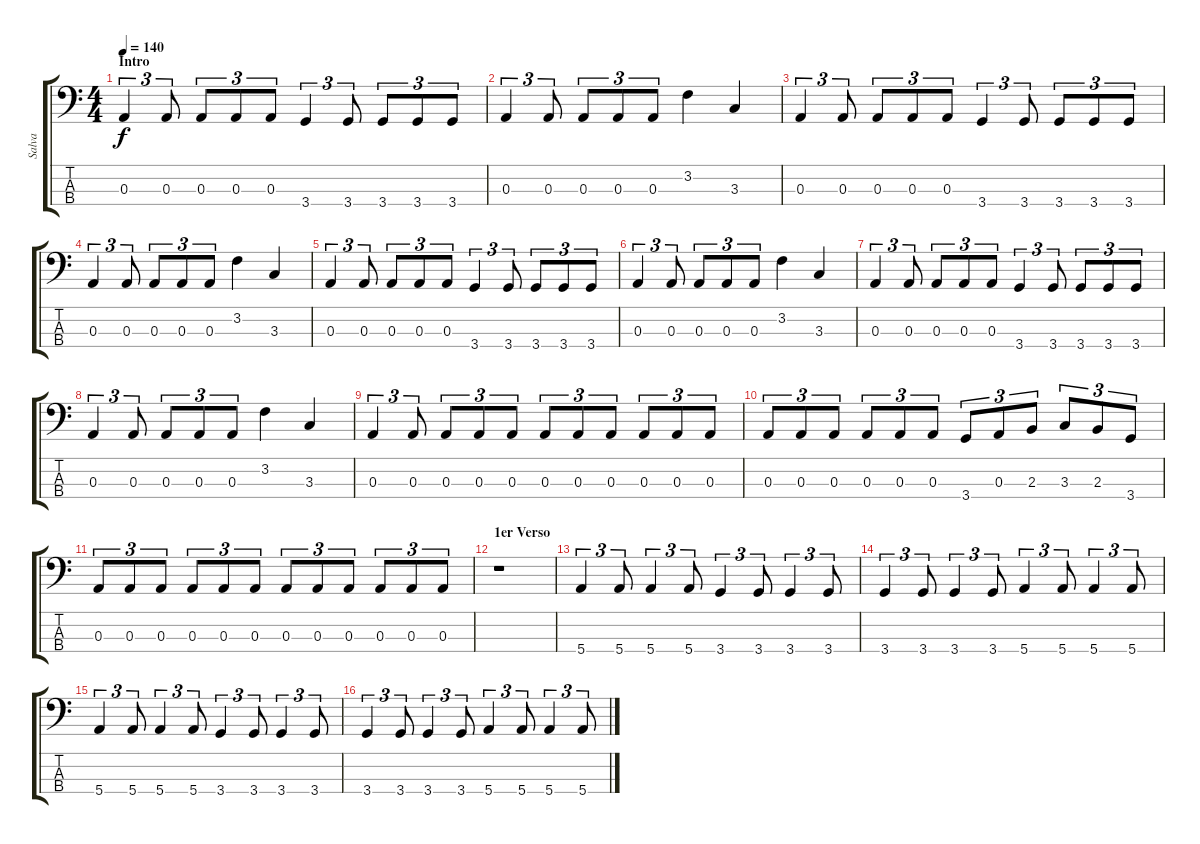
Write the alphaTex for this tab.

\track ("Salva" "Salva") {instrument electricbassfinger}
\staff {score tabs}
\tuning (G2 D2 A1 E1) {hide}
\ts (4 4)
\section ("" "Intro")
\tempo 140
\clef f4
\ks c
0.3.4{tu (3 2) dy f instrument electricbassfinger} 0.3.8{tu (3 2)} 0.3.8{tu (3 2)} 0.3.8{tu (3 2)} 0.3.8{tu (3 2)} 3.4.4{tu (3 2)} 3.4.8{tu (3 2)} 3.4.8{tu (3 2)} 3.4.8{tu (3 2)} 3.4.8{tu (3 2)} |
0.3.4{tu (3 2)} 0.3.8{tu (3 2)} 0.3.8{tu (3 2)} 0.3.8{tu (3 2)} 0.3.8{tu (3 2)} 3.2.4 3.3.4 |
0.3.4{tu (3 2)} 0.3.8{tu (3 2)} 0.3.8{tu (3 2)} 0.3.8{tu (3 2)} 0.3.8{tu (3 2)} 3.4.4{tu (3 2)} 3.4.8{tu (3 2)} 3.4.8{tu (3 2)} 3.4.8{tu (3 2)} 3.4.8{tu (3 2)} |
0.3.4{tu (3 2)} 0.3.8{tu (3 2)} 0.3.8{tu (3 2)} 0.3.8{tu (3 2)} 0.3.8{tu (3 2)} 3.2.4 3.3.4 |
0.3.4{tu (3 2)} 0.3.8{tu (3 2)} 0.3.8{tu (3 2)} 0.3.8{tu (3 2)} 0.3.8{tu (3 2)} 3.4.4{tu (3 2)} 3.4.8{tu (3 2)} 3.4.8{tu (3 2)} 3.4.8{tu (3 2)} 3.4.8{tu (3 2)} |
0.3.4{tu (3 2)} 0.3.8{tu (3 2)} 0.3.8{tu (3 2)} 0.3.8{tu (3 2)} 0.3.8{tu (3 2)} 3.2.4 3.3.4 |
0.3.4{tu (3 2)} 0.3.8{tu (3 2)} 0.3.8{tu (3 2)} 0.3.8{tu (3 2)} 0.3.8{tu (3 2)} 3.4.4{tu (3 2)} 3.4.8{tu (3 2)} 3.4.8{tu (3 2)} 3.4.8{tu (3 2)} 3.4.8{tu (3 2)} |
0.3.4{tu (3 2)} 0.3.8{tu (3 2)} 0.3.8{tu (3 2)} 0.3.8{tu (3 2)} 0.3.8{tu (3 2)} 3.2.4 3.3.4 |
0.3.4{tu (3 2)} 0.3.8{tu (3 2)} 0.3.8{tu (3 2)} 0.3.8{tu (3 2)} 0.3.8{tu (3 2)} 0.3.8{tu (3 2)} 0.3.8{tu (3 2)} 0.3.8{tu (3 2)} 0.3.8{tu (3 2)} 0.3.8{tu (3 2)} 0.3.8{tu (3 2)} |
0.3.8{tu (3 2)} 0.3.8{tu (3 2)} 0.3.8{tu (3 2)} 0.3.8{tu (3 2)} 0.3.8{tu (3 2)} 0.3.8{tu (3 2)} 3.4.8{tu (3 2)} 0.3.8{tu (3 2)} 2.3.8{tu (3 2)} 3.3.8{tu (3 2)} 2.3.8{tu (3 2)} 3.4.8{tu (3 2)} |
0.3.8{tu (3 2)} 0.3.8{tu (3 2)} 0.3.8{tu (3 2)} 0.3.8{tu (3 2)} 0.3.8{tu (3 2)} 0.3.8{tu (3 2)} 0.3.8{tu (3 2)} 0.3.8{tu (3 2)} 0.3.8{tu (3 2)} 0.3.8{tu (3 2)} 0.3.8{tu (3 2)} 0.3.8{tu (3 2)} |
\section ("" "1er Verso")
r.1 |
5.4.4{tu (3 2)} 5.4.8{tu (3 2)} 5.4.4{tu (3 2)} 5.4.8{tu (3 2)} 3.4.4{tu (3 2)} 3.4.8{tu (3 2)} 3.4.4{tu (3 2)} 3.4.8{tu (3 2)} |
3.4.4{tu (3 2)} 3.4.8{tu (3 2)} 3.4.4{tu (3 2)} 3.4.8{tu (3 2)} 5.4.4{tu (3 2)} 5.4.8{tu (3 2)} 5.4.4{tu (3 2)} 5.4.8{tu (3 2)} |
5.4.4{tu (3 2)} 5.4.8{tu (3 2)} 5.4.4{tu (3 2)} 5.4.8{tu (3 2)} 3.4.4{tu (3 2)} 3.4.8{tu (3 2)} 3.4.4{tu (3 2)} 3.4.8{tu (3 2)} |
3.4.4{tu (3 2)} 3.4.8{tu (3 2)} 3.4.4{tu (3 2)} 3.4.8{tu (3 2)} 5.4.4{tu (3 2)} 5.4.8{tu (3 2)} 5.4.4{tu (3 2)} 5.4.8{tu (3 2)}
